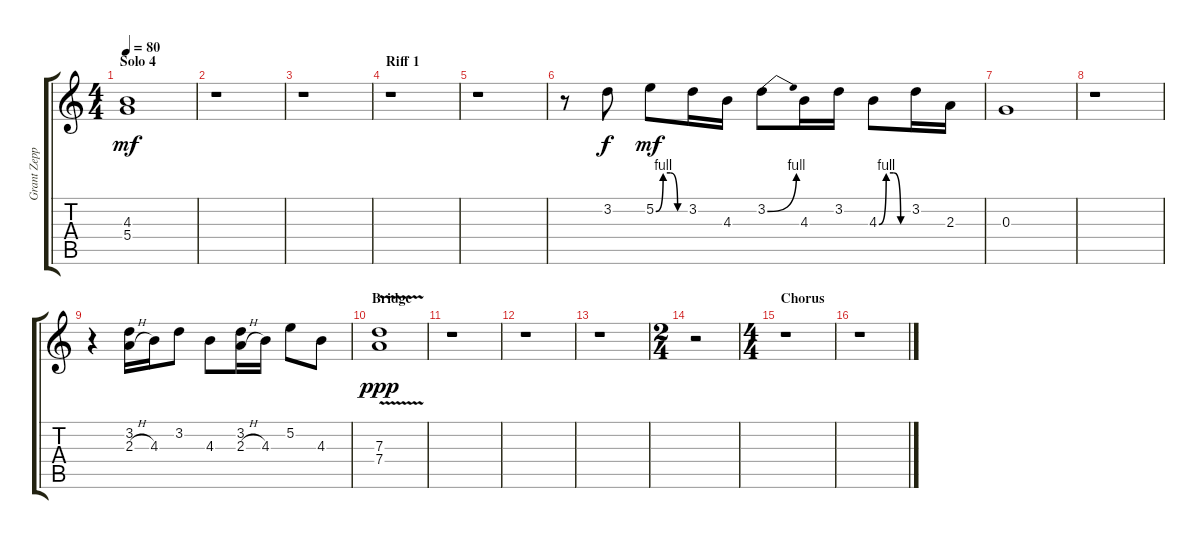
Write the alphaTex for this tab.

\track ("Grant Zeppelin - Solo " "Grant Zepp") {instrument distortionguitar}
\staff {score tabs}
\tuning (E4 B3 G3 D3 A2 E2) {hide}
\ts (4 4)
\section ("" "Solo 4")
\tempo 80
\clef g2
\ks c
(4.3 5.4).1{dy mf} |
r.1{instrument distortionguitar} |
r.1 |
\section ("" "Riff 1")
r.1 |
r.1 |
r.8 3.2.8{dy f instrument acousticguitarsteel} 5.2{be (custom 0 0 15 4 30 4 45 0 60 0)}.8{dy mf} 3.2.16 4.3.16 3.2{be (bend 0 0 60 4)}.8 4.3.16 3.2.16 4.3{be (custom 0 0 15 4 30 4 45 0 60 0)}.8 3.2.16 2.3.16 |
0.3.1 |
r.1 |
r.4{instrument acousticguitarsteel} (3.2 2.3{h}).16 4.3.16 3.2.8 4.3.8 (3.2 2.3{h}).16 4.3.16 5.2.8 4.3.8 |
\section ("" "Bridge")
(7.3{v} 7.4{v}).1{dy ppp} |
r.1{instrument distortionguitar} |
r.1 |
r.1 |
\ts (2 4)
r.2 |
\ts (4 4)
\section ("" "Chorus")
r.1 |
r.1
